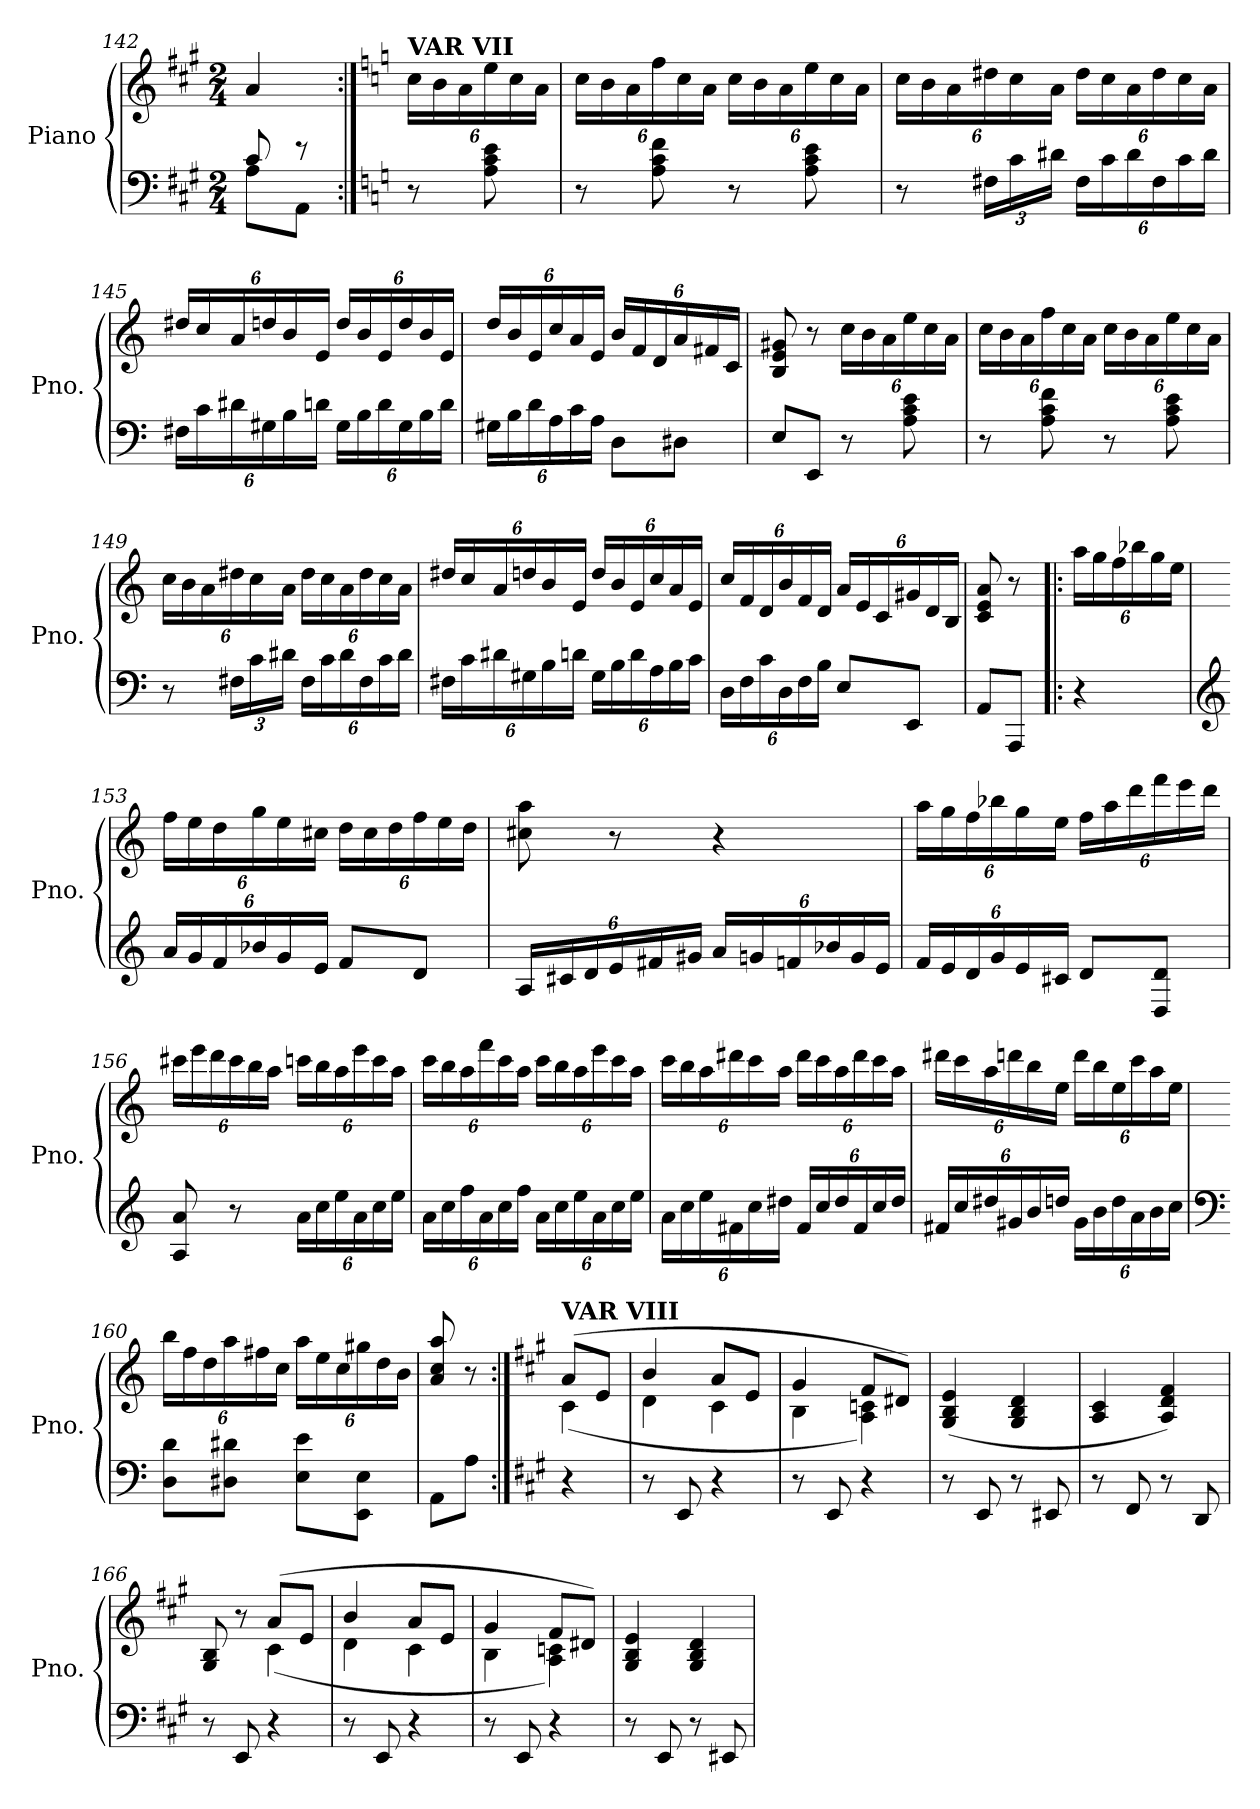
**kern	**kern
*part1	*part1
*staff2	*staff1
*I"Piano	*
*I'Pno.	*
*clefF4	*clefG2
*k[f#c#g#]	*k[f#c#g#]
*M2/4	*M2/4
=142	=142
*^	*
8c#/	8A\L	4a/
8r	8AA\J	.
*v	*v	*
=142X14:|!	=142X14:|!
*k[]	*k[]
*	*Xbrackettup
*^	*
!	!	!LO:TX:a:B:t=VAR VII
*v	*v	*
8r	24cc\LL
.	24b\
.	24a\
8A\ 8c\ 8e\	24ee\
.	24cc\
.	24a\JJ
=143	=143
8r	24cc\LL
.	24b\
.	24a\
8A\ 8c\ 8f\	24ff\
.	24cc\
.	24a\JJ
8r	24cc\LL
.	24b\
.	24a\
8A\ 8c\ 8e\	24ee\
.	24cc\
.	24a\JJ
=144	=144
8r	24cc\LL
.	24b\
.	24a\
*Xbrackettup	*
24F#X\LL	24dd#X\
24c\	24cc\
24d#X\JJ	24a\JJ
24F#\LL	24dd#\LL
24c\	24cc\
24d#\	24a\
24F#\	24dd#\
24c\	24cc\
24d#\JJ	24a\JJ
=145	=145
24F#X\LL	24dd#X/LL
24c\	24cc/
24d#X\	24a/
24G#X\	24ddn/
24B\	24b/
24dn\JJ	24e/JJ
24G#\LL	24dd/LL
24B\	24b/
24d\	24e/
24G#\	24dd/
24B\	24b/
24d\JJ	24e/JJ
=146	=146
24G#X\LL	24dd/LL
24B\	24b/
24d\	24e/
24A\	24cc/
24c\	24a/
24A\JJ	24e/JJ
8D\L	24b/LL
.	24f/
.	24d/
8D#X\J	24a/
.	24f#X/
.	24c/JJ
=147	=147
8E/L	8B/ 8e/ 8g#X/
8EE/J	8r
8r	24cc\LL
.	24b\
.	24a\
8A\ 8c\ 8e\	24ee\
.	24cc\
.	24a\JJ
=148	=148
8r	24cc\LL
.	24b\
.	24a\
8A\ 8c\ 8f\	24ff\
.	24cc\
.	24a\JJ
8r	24cc\LL
.	24b\
.	24a\
8A\ 8c\ 8e\	24ee\
.	24cc\
.	24a\JJ
=149	=149
8r	24cc\LL
.	24b\
.	24a\
24F#X\LL	24dd#X\
24c\	24cc\
24d#X\JJ	24a\JJ
24F#\LL	24dd#\LL
24c\	24cc\
24d#\	24a\
24F#\	24dd#\
24c\	24cc\
24d#\JJ	24a\JJ
=150	=150
24F#X\LL	24dd#X/LL
24c\	24cc/
24d#X\	24a/
24G#X\	24ddn/
24B\	24b/
24dn\JJ	24e/JJ
24G#\LL	24dd/LL
24B\	24b/
24d\	24e/
24A\	24cc/
24B\	24a/
24c\JJ	24e/JJ
=151	=151
24D\LL	24cc/LL
24F\	24f/
24c\	24d/
24D\	24b/
24F\	24f/
24B\JJ	24d/JJ
8E/L	24a/LL
.	24e/
.	24c/
8EE/J	24g#X/
.	24d/
.	24B/JJ
=152	=152
8AA/L	8c/ 8e/ 8a/
8AAA/J	8r
=152X15!|:	=152X15!|:
4r	24aa\LL
.	24gg\
.	24ff\
.	24bb-X\
.	24gg\
.	24ee\JJ
=153	=153
*clefG2	*
24a/LL	24ff\LL
24g/	24ee\
24f/	24dd\
24b-X/	24gg\
24g/	24ee\
24e/JJ	24cc#X\JJ
8f/L	24dd\LL
.	24cc#\
.	24dd\
8d/J	24ff\
.	24ee\
.	24dd\JJ
=154	=154
24A/LL	8cc#X\ 8aa\
24c#X/	.
24d/	.
24e/	8r
24f#X/	.
24g#X/JJ	.
24a/LL	4r
24gn/	.
24fn/	.
24b-X/	.
24g/	.
24e/JJ	.
=155	=155
24f/LL	24aa\LL
24e/	24gg\
24d/	24ff\
24g/	24bb-X\
24e/	24gg\
24c#X/JJ	24ee\JJ
8d/L	24ff\LL
.	24aa\
.	24ddd\
8D/ 8d/J	24fff\
.	24eee\
.	24ddd\JJ
=156	=156
8A/ 8a/	24ccc#X\LL
.	24eee\
.	24ddd\
8r	24ccc#\
.	24bb\
.	24aa\JJ
24a\LL	24cccn\LL
24cc\	24bb\
24ee\	24aa\
24a\	24eee\
24cc\	24ccc\
24ee\JJ	24aa\JJ
=157	=157
24a\LL	24ccc\LL
24cc\	24bb\
24ff\	24aa\
24a\	24fff\
24cc\	24ccc\
24ff\JJ	24aa\JJ
24a\LL	24ccc\LL
24cc\	24bb\
24ee\	24aa\
24a\	24eee\
24cc\	24ccc\
24ee\JJ	24aa\JJ
=158	=158
24a\LL	24ccc\LL
24cc\	24bb\
24ee\	24aa\
24f#X\	24ddd#X\
24cc\	24ccc\
24dd#X\JJ	24aa\JJ
24f#/LL	24ddd#\LL
24cc/	24ccc\
24dd#/	24aa\
24f#/	24ddd#\
24cc/	24ccc\
24dd#/JJ	24aa\JJ
=159	=159
24f#X/LL	24ddd#X\LL
24cc/	24ccc\
24dd#X/	24aa\
24g#X/	24dddn\
24b/	24bb\
24ddn/JJ	24ee\JJ
24g#\LL	24ddd\LL
24b\	24bb\
24dd\	24ee\
24a\	24ccc\
24b\	24aa\
24cc\JJ	24ee\JJ
=160	=160
*clefF4	*
8D\ 8d\L	24bb\LL
.	24ff\
.	24dd\
8D#X\ 8d#X\J	24aa\
.	24ff#X\
.	24cc\JJ
8E\ 8e\L	24aa\LL
.	24ee\
.	24cc\
8EE\ 8E\J	24gg#X\
.	24dd\
.	24b\JJ
=161	=161
8AA\L	8a/ 8cc/ 8aa/
8A\J	8r
=161X16:|!	=161X16:|!
*k[f#c#g#]	*k[f#c#g#]
*	*^
!	!LO:TX:a:B:t=VAR VIII	!
4r	(>8a/L	(<4c#\
.	8e/J	.
=162	=162	=162
8r	4b/	4d\
8EE/	.	.
4r	8a/L	4c#\
.	8e/J	.
=163	=163	=163
8r	4g#/	4B\
8EE/	.	.
4r	8f#/L	4A\ 4cn\)
.	8d#X/J)	.
*	*v	*v
=164	=164
8r	(>4G#/ 4B/ 4e/
8EE/	.
8r	4G#/ 4B/ 4d/
8EE#X/	.
=165	=165
8r	4A/ 4c#/
8FF#/	.
8r	4A/ 4d/ 4f#/)
8DD/	.
=166	=166
*	*^
8r	8G#/ 8B/	4ryy
8EE/	8r	.
4r	(>8a/L	(<4c#\
.	8e/J	.
=167	=167	=167
8r	4b/	4d\
8EE/	.	.
4r	8a/L	4c#\
.	8e/J	.
=168	=168	=168
8r	4g#/	4B\
8EE/	.	.
4r	8f#/L	4A\ 4cn\)
.	8d#X/J)	.
*	*v	*v
=169	=169
8r	4G#/ 4B/ 4e/
8EE/	.
8r	4G#/ 4B/ 4d/
8EE#X/	.
=	=
*-	*-
